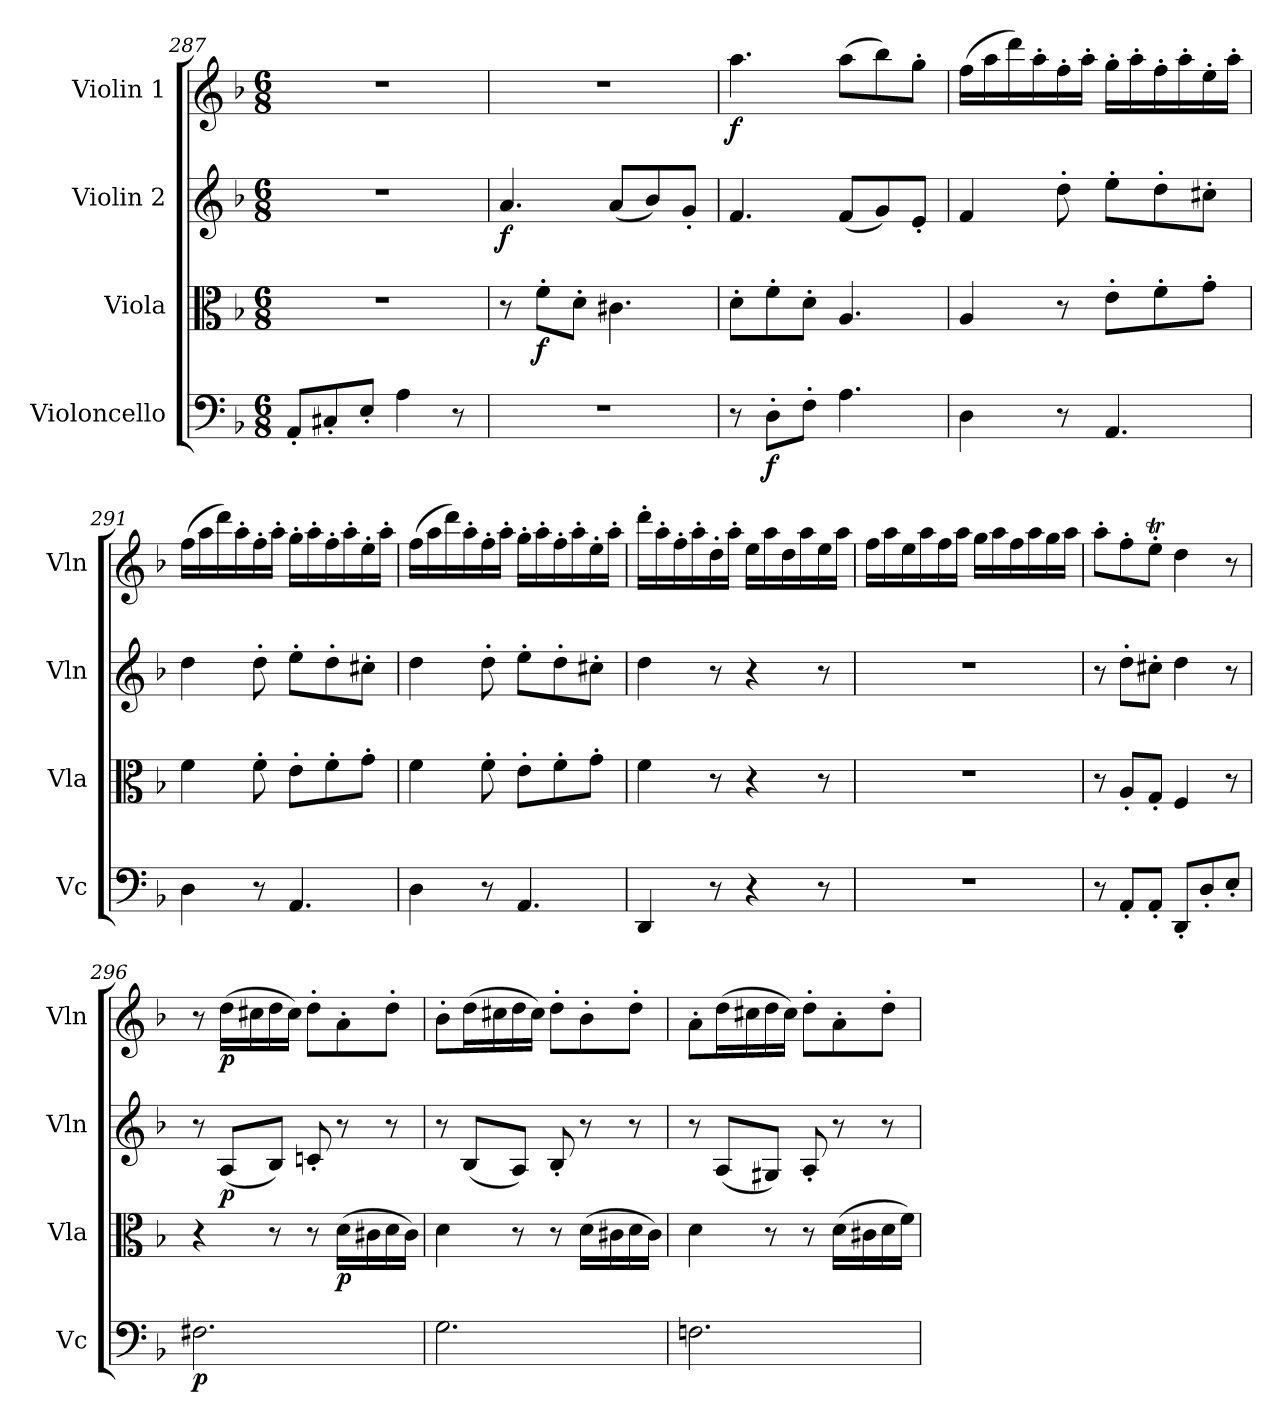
**kern	**dynam	**kern	**dynam	**kern	**dynam	**kern	**dynam
*part4	*part4	*part3	*part3	*part2	*part2	*part1	*part1
*staff4	*staff4	*staff3	*staff3	*staff2	*staff2	*staff1	*staff1
*I"Violoncello	*	*I"Viola	*	*I"Violin 2	*	*I"Violin 1	*
*I'Vc	*	*I'Vla	*	*I'Vln	*	*I'Vln	*
*clefF4	*	*clefC3	*	*clefG2	*	*clefG2	*
*k[b-]	*	*k[b-]	*	*k[b-]	*	*k[b-]	*
*M6/8	*	*M6/8	*	*M6/8	*	*M6/8	*
=287	=287	=287	=287	=287	=287	=287	=287
8AA'/L	.	2.r	.	2.r	.	2.r	.
8C#X'/	.	.	.	.	.	.	.
8E'/J	.	.	.	.	.	.	.
4A\	.	.	.	.	.	.	.
8r	.	.	.	.	.	.	.
!!LO:LB:g=z
=288	=288	=288	=288	=288	=288	=288	=288
!	!	!	!	!	!LO:DY:b	!	!
2.r	.	8r	.	4.a/	f	2.r	.
!	!	!	!LO:DY:b	!	!	!	!
.	.	8f'\L	f	.	.	.	.
.	.	8d'\J	.	.	.	.	.
.	.	4.c#X\	.	(<8a/L	.	.	.
.	.	.	.	8b-/)	.	.	.
.	.	.	.	8g'/J	.	.	.
=289	=289	=289	=289	=289	=289	=289	=289
!	!	!	!	!	!	!	!LO:DY:b
8r	.	8d'\L	.	4.f/	.	4.aa\	f
!	!LO:DY:b	!	!	!	!	!	!
8D'\L	f	8f'\	.	.	.	.	.
8F'\J	.	8d'\J	.	.	.	.	.
4.A\	.	4.A/	.	(<8f/L	.	(>8aa\L	.
.	.	.	.	8g/)	.	8bb-\)	.
.	.	.	.	8e'/J	.	8gg'\J	.
=290	=290	=290	=290	=290	=290	=290	=290
4D\	.	4A/	.	4f/	.	(>16ff\LL	.
.	.	.	.	.	.	16aa\	.
.	.	.	.	.	.	16ddd\)	.
.	.	.	.	.	.	16aa'\	.
8r	.	8r	.	8dd'\	.	16ff'\	.
.	.	.	.	.	.	16aa'\JJ	.
4.AA/	.	8e'\L	.	8ee'\L	.	16gg'\LL	.
.	.	.	.	.	.	16aa'\	.
.	.	8f'\	.	8dd'\	.	16ff'\	.
.	.	.	.	.	.	16aa'\	.
.	.	8g'\J	.	8cc#X'\J	.	16ee'\	.
.	.	.	.	.	.	16aa'\JJ	.
!!LO:LB:g=z
=291	=291	=291	=291	=291	=291	=291	=291
4D\	.	4f\	.	4dd\	.	(>16ff\LL	.
.	.	.	.	.	.	16aa\	.
.	.	.	.	.	.	16ddd\)	.
.	.	.	.	.	.	16aa'\	.
8r	.	8f'\	.	8dd'\	.	16ff'\	.
.	.	.	.	.	.	16aa'\JJ	.
4.AA/	.	8e'\L	.	8ee'\L	.	16gg'\LL	.
.	.	.	.	.	.	16aa'\	.
.	.	8f'\	.	8dd'\	.	16ff'\	.
.	.	.	.	.	.	16aa'\	.
.	.	8g'\J	.	8cc#X'\J	.	16ee'\	.
.	.	.	.	.	.	16aa'\JJ	.
=292	=292	=292	=292	=292	=292	=292	=292
4D\	.	4f\	.	4dd\	.	(>16ff\LL	.
.	.	.	.	.	.	16aa\	.
.	.	.	.	.	.	16ddd\)	.
.	.	.	.	.	.	16aa'\	.
8r	.	8f'\	.	8dd'\	.	16ff'\	.
.	.	.	.	.	.	16aa'\JJ	.
4.AA/	.	8e'\L	.	8ee'\L	.	16gg'\LL	.
.	.	.	.	.	.	16aa'\	.
.	.	8f'\	.	8dd'\	.	16ff'\	.
.	.	.	.	.	.	16aa'\	.
.	.	8g'\J	.	8cc#X'\J	.	16ee'\	.
.	.	.	.	.	.	16aa'\JJ	.
!!LO:LB:g=z
=293	=293	=293	=293	=293	=293	=293	=293
4DD/	.	4f\	.	4dd\	.	16ddd'\LL	.
.	.	.	.	.	.	16aa'\	.
.	.	.	.	.	.	16ff'\	.
.	.	.	.	.	.	16aa'\	.
8r	.	8r	.	8r	.	16dd'\	.
.	.	.	.	.	.	16aa'\JJ	.
4r	.	4r	.	4r	.	16ee\LL	.
.	.	.	.	.	.	16aa\	.
.	.	.	.	.	.	16dd\	.
.	.	.	.	.	.	16aa\	.
8r	.	8r	.	8r	.	16ee\	.
.	.	.	.	.	.	16aa\JJ	.
=294	=294	=294	=294	=294	=294	=294	=294
2.r	.	2.r	.	2.r	.	16ff\LL	.
.	.	.	.	.	.	16aa\	.
.	.	.	.	.	.	16ee\	.
.	.	.	.	.	.	16aa\	.
.	.	.	.	.	.	16ff\	.
.	.	.	.	.	.	16aa\JJ	.
.	.	.	.	.	.	16gg\LL	.
.	.	.	.	.	.	16aa\	.
.	.	.	.	.	.	16ff\	.
.	.	.	.	.	.	16aa\	.
.	.	.	.	.	.	16gg\	.
.	.	.	.	.	.	16aa\JJ	.
!!LO:PB:g=z
=295	=295	=295	=295	=295	=295	=295	=295
8r	.	8r	.	8r	.	8aa'\L	.
8AA'/L	.	8A'/L	.	8dd'\L	.	8ff'\	.
8AA'/J	.	8G'/J	.	8cc#X'\J	.	8eet'\J	.
8DD'/L	.	4F/	.	4dd\	.	4dd\	.
8D'/	.	.	.	.	.	.	.
8E'/J	.	8r	.	8r	.	8r	.
=296	=296	=296	=296	=296	=296	=296	=296
!	!LO:DY:b	!	!	!	!	!	!
2.F#X\	p	4r	.	8r	.	8r	.
!	!	!	!	!	!LO:DY:b	!	!LO:DY:b
.	.	.	.	(<8A/L	p	(>16dd\LL	p
.	.	.	.	.	.	16cc#X\	.
.	.	8r	.	8B-/J)	.	16dd\	.
.	.	.	.	.	.	16cc#\JJ)	.
.	.	8r	.	8cn'/	.	8dd'\L	.
!	!	!	!LO:DY:b	!	!	!	!
.	.	(>16d\LL	p	8r	.	8a'\	.
.	.	16c#X\	.	.	.	.	.
.	.	16d\	.	8r	.	8dd'\J	.
.	.	16c#\JJ)	.	.	.	.	.
=297	=297	=297	=297	=297	=297	=297	=297
2.G\	.	4d\	.	8r	.	8b-'\L	.
.	.	.	.	(<8B-/L	.	(>16dd\L	.
.	.	.	.	.	.	16cc#X\	.
.	.	8r	.	8A/J)	.	16dd\	.
.	.	.	.	.	.	16cc#\JJ)	.
.	.	8r	.	8B-'/	.	8dd'\L	.
.	.	(>16d\LL	.	8r	.	8b-'\	.
.	.	16c#X\	.	.	.	.	.
.	.	16d\	.	8r	.	8dd'\J	.
.	.	16c#\JJ)	.	.	.	.	.
!!LO:PB:g=z
=298	=298	=298	=298	=298	=298	=298	=298
2.Fn\	.	4d\	.	8r	.	8a'\L	.
.	.	.	.	(<8A/L	.	(>16dd\L	.
.	.	.	.	.	.	16cc#X\	.
.	.	8r	.	8G#X/J)	.	16dd\	.
.	.	.	.	.	.	16cc#\JJ)	.
.	.	8r	.	8A'/	.	8dd'\L	.
.	.	(>16d\LL	.	8r	.	8a'\	.
.	.	16c#X\	.	.	.	.	.
.	.	16d\	.	8r	.	8dd'\J	.
.	.	16f\JJ)	.	.	.	.	.
=	=	=	=	=	=	=	=
*-	*-	*-	*-	*-	*-	*-	*-
